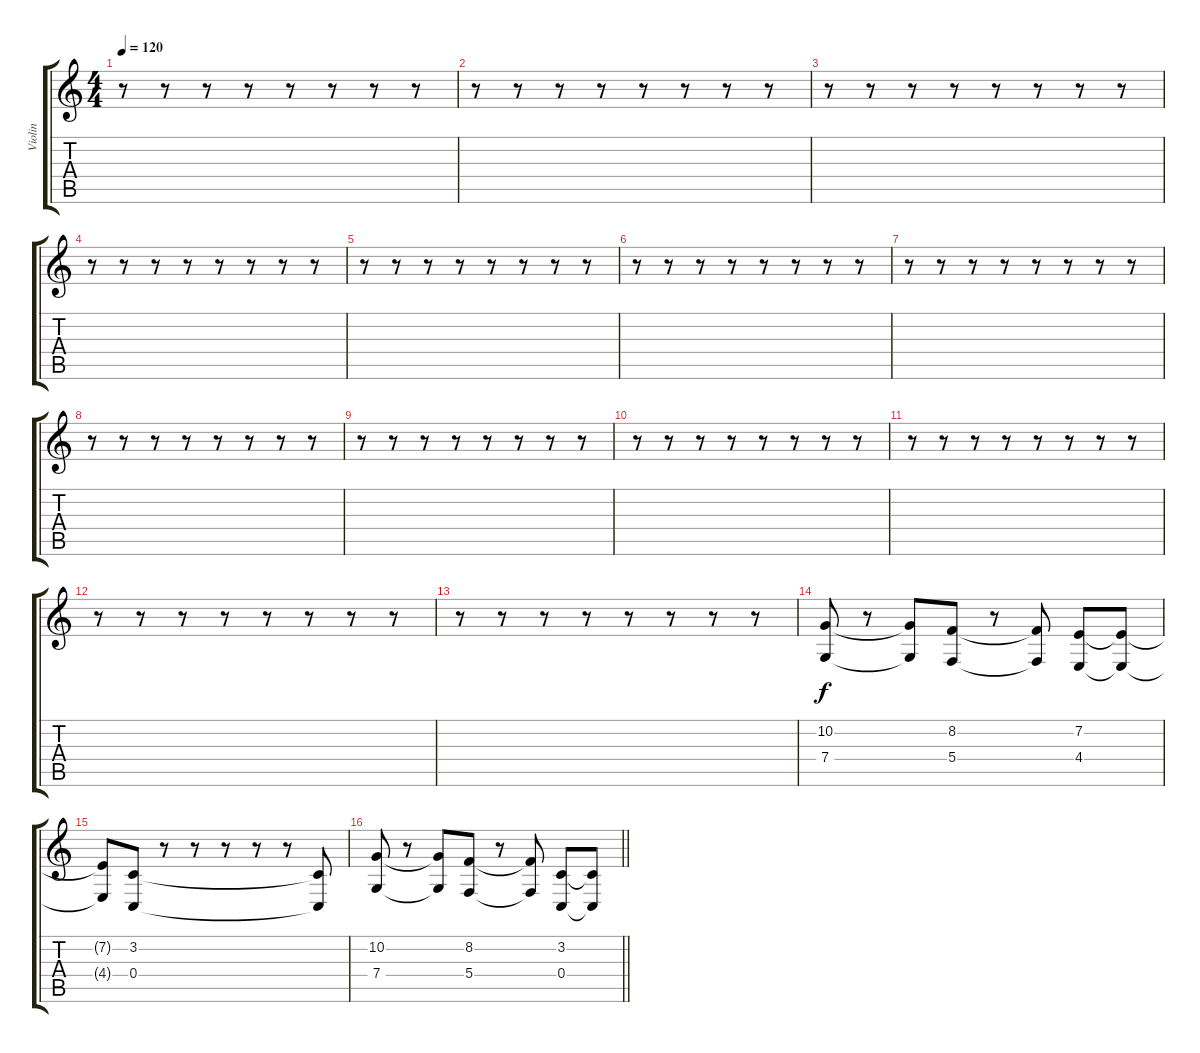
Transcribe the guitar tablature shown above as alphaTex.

\track ("Violin" "Violin") {instrument violin}
\staff {score tabs}
\tuning (D4 A3 F3 C3 G2 C2) {hide}
\ts (4 4)
\tempo 120
\clef g2
\ks c
r.8{dy f} r.8 r.8 r.8 r.8 r.8 r.8 r.8 |
r.8 r.8 r.8 r.8 r.8 r.8 r.8 r.8 |
r.8 r.8 r.8 r.8 r.8 r.8 r.8 r.8 |
r.8 r.8 r.8 r.8 r.8 r.8 r.8 r.8 |
r.8 r.8 r.8 r.8 r.8 r.8 r.8 r.8 |
r.8 r.8 r.8 r.8 r.8 r.8 r.8 r.8 |
r.8 r.8 r.8 r.8 r.8 r.8 r.8 r.8 |
r.8 r.8 r.8 r.8 r.8 r.8 r.8 r.8 |
r.8 r.8 r.8 r.8 r.8 r.8 r.8 r.8 |
r.8 r.8 r.8 r.8 r.8 r.8 r.8 r.8 |
r.8 r.8 r.8 r.8 r.8 r.8 r.8 r.8 |
r.8 r.8 r.8 r.8 r.8 r.8 r.8 r.8 |
r.8 r.8 r.8 r.8 r.8 r.8 r.8 r.8 |
(10.2 7.4).8 r.8 (10.2{t} 7.4{t}).8 (8.2 5.4).8 r.8 (8.2{t} 5.4{t}).8 (7.2 4.4).8 (7.2{t} 4.4{t}).8 |
(7.2{t} 4.4{t}).8 (3.2 0.4).8 r.8 r.8 r.8 r.8 r.8 (3.2{t} 0.4{t}).8 |
\barLineRight lightlight
(10.2 7.4).8 r.8 (10.2{t} 7.4{t}).8 (8.2 5.4).8 r.8 (8.2{t} 5.4{t}).8 (3.2 0.4).8 (3.2{t} 0.4{t}).8
